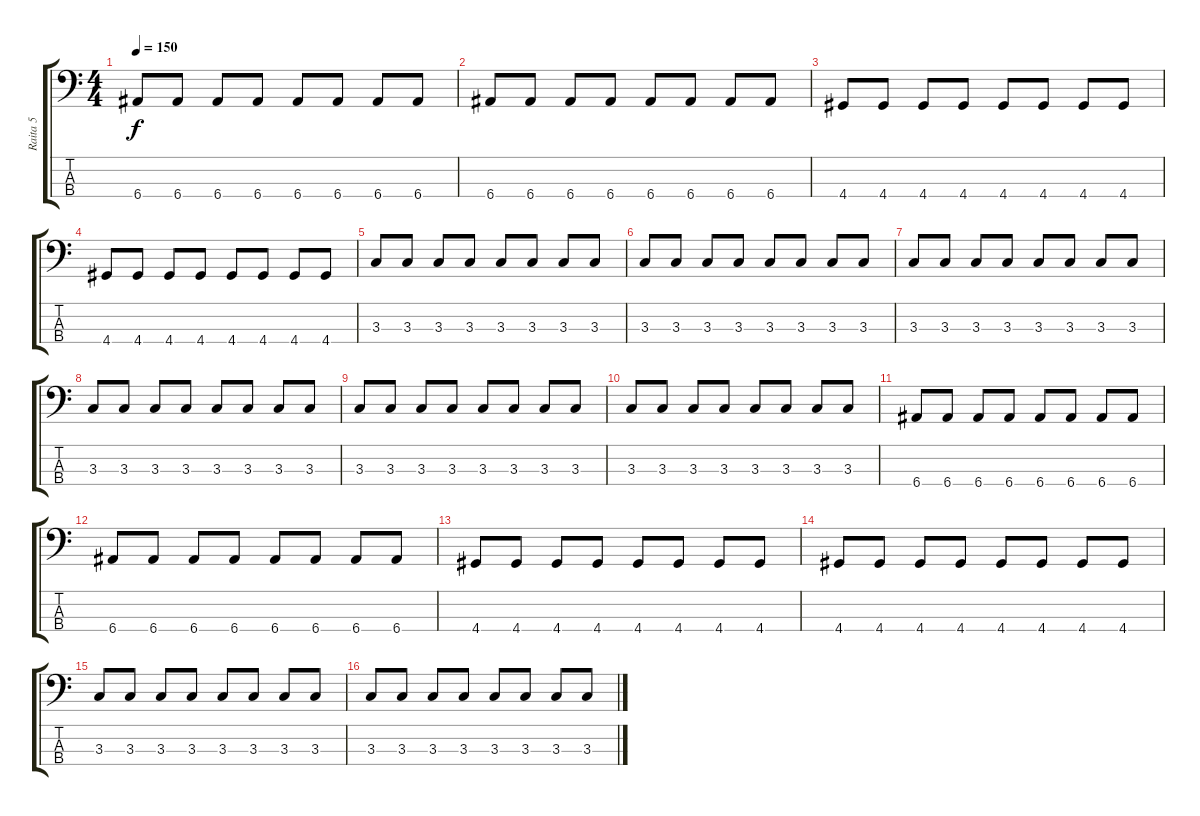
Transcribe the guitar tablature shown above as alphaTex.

\track ("Raita 5" "Raita 5") {instrument electricbasspick}
\staff {score tabs}
\tuning (G2 D2 A1 E1) {hide}
\ts (4 4)
\tempo 150
\clef f4
\ks c
6.4.8{dy f} 6.4.8 6.4.8 6.4.8 6.4.8 6.4.8 6.4.8 6.4.8 |
6.4.8 6.4.8 6.4.8 6.4.8 6.4.8 6.4.8 6.4.8 6.4.8 |
4.4.8 4.4.8 4.4.8 4.4.8 4.4.8 4.4.8 4.4.8 4.4.8 |
4.4.8 4.4.8 4.4.8 4.4.8 4.4.8 4.4.8 4.4.8 4.4.8 |
3.3.8 3.3.8 3.3.8 3.3.8 3.3.8 3.3.8 3.3.8 3.3.8 |
3.3.8 3.3.8 3.3.8 3.3.8 3.3.8 3.3.8 3.3.8 3.3.8 |
3.3.8 3.3.8 3.3.8 3.3.8 3.3.8 3.3.8 3.3.8 3.3.8 |
3.3.8 3.3.8 3.3.8 3.3.8 3.3.8 3.3.8 3.3.8 3.3.8 |
3.3.8 3.3.8 3.3.8 3.3.8 3.3.8 3.3.8 3.3.8 3.3.8 |
3.3.8 3.3.8 3.3.8 3.3.8 3.3.8 3.3.8 3.3.8 3.3.8 |
6.4.8 6.4.8 6.4.8 6.4.8 6.4.8 6.4.8 6.4.8 6.4.8 |
6.4.8 6.4.8 6.4.8 6.4.8 6.4.8 6.4.8 6.4.8 6.4.8 |
4.4.8 4.4.8 4.4.8 4.4.8 4.4.8 4.4.8 4.4.8 4.4.8 |
4.4.8 4.4.8 4.4.8 4.4.8 4.4.8 4.4.8 4.4.8 4.4.8 |
3.3.8 3.3.8 3.3.8 3.3.8 3.3.8 3.3.8 3.3.8 3.3.8 |
3.3.8 3.3.8 3.3.8 3.3.8 3.3.8 3.3.8 3.3.8 3.3.8
